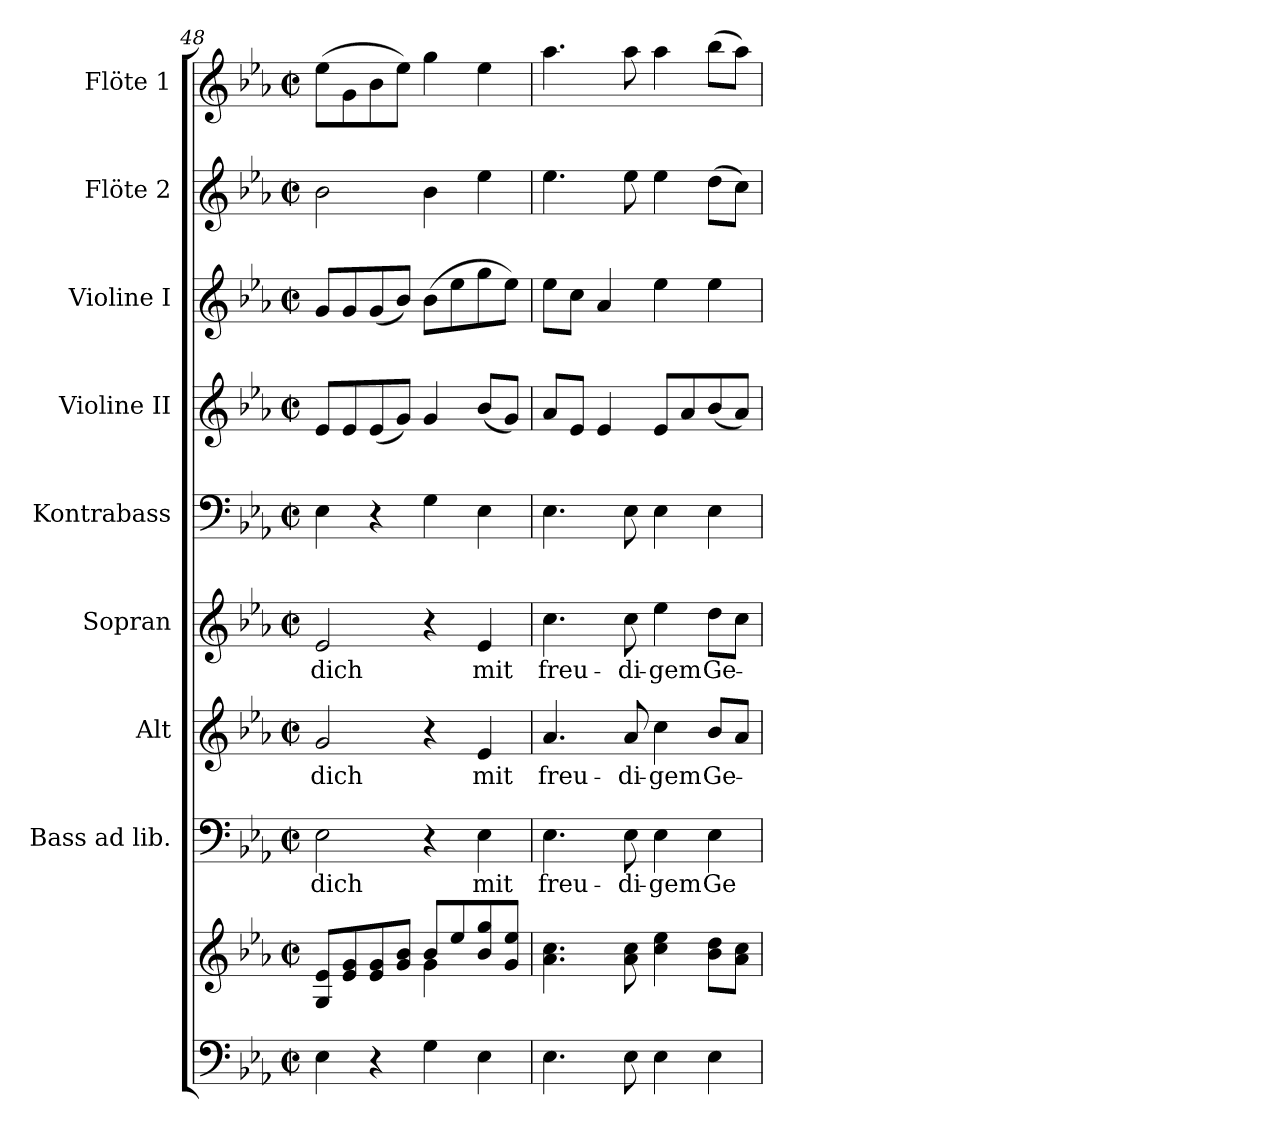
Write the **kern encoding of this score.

**kern	**kern	**kern	**text	**kern	**text	**kern	**text	**kern	**kern	**kern	**kern	**kern
*part9	*part9	*part8	*part8	*part7	*part7	*part6	*part6	*part5	*part4	*part3	*part2	*part1
*staff10	*staff9	*staff8	*staff8	*staff7	*staff7	*staff6	*staff6	*staff5	*staff4	*staff3	*staff2	*staff1
*	*	*I"Bass ad lib.	*	*I"Alt	*	*I"Sopran	*	*I"Kontrabass	*I"Violine II	*I"Violine I	*I"Flöte 2	*I"Flöte 1
*	*	*I'B.	*	*I'A.	*	*I'S.	*	*I'Kb.	*I'Vl. II	*I'Vl. I	*I'Fl. 2	*I'Fl. 1
*clefF4	*clefG2	*clefF4	*	*clefG2	*	*clefG2	*	*clefF4	*clefG2	*clefG2	*clefG2	*clefG2
*	*	*	*	*	*	*	*	*ITrd7c12	*	*	*	*
*k[b-e-a-]	*k[b-e-a-]	*k[b-e-a-]	*	*k[b-e-a-]	*	*k[b-e-a-]	*	*k[b-e-a-]	*k[b-e-a-]	*k[b-e-a-]	*k[b-e-a-]	*k[b-e-a-]
*E-:	*E-:	*E-:	*	*E-:	*	*E-:	*	*E-:	*E-:	*E-:	*E-:	*E-:
*M2/2	*M2/2	*M2/2	*	*M2/2	*	*M2/2	*	*M2/2	*M2/2	*M2/2	*M2/2	*M2/2
*met(c|)	*met(c|)	*met(c|)	*	*met(c|)	*	*met(c|)	*	*met(c|)	*met(c|)	*met(c|)	*met(c|)	*met(c|)
=48	=48	=48	=48	=48	=48	=48	=48	=48	=48	=48	=48	=48
*	*^	*	*	*	*	*	*	*	*	*	*	*
!	!	!	!	!LO:LY:b	!	!LO:LY:b	!	!LO:LY:b	!	!	!	!	!
4E-\	8G/ 8e-/L	2ryy	2E-\	dich	2g/	dich	2e-/	dich	4EE-\	8e-/L	8g/L	2b-\	(>8ee-\L
.	8e-/ 8g/	.	.	.	.	.	.	.	.	8e-/	8g/	.	8g\
4r	8e-/ 8g/	.	.	.	.	.	.	.	4r	(<8e-/	(<8g/	.	8b-\
.	8g/ 8b-/J	.	.	.	.	.	.	.	.	8g/J)	8b-/J)	.	8ee-\J)
4G\	8b-/L	4g\	4r	.	4r	.	4r	.	4GG\	4g/	(>8b-\L	4b-\	4gg\
.	8ee-/	.	.	.	.	.	.	.	.	.	8ee-\	.	.
!	!	!	!	!LO:LY:b	!	!LO:LY:b	!	!LO:LY:b	!	!	!	!	!
4E-\	8b-/ 8gg/	4ryy	4E-\	mit	4e-/	mit	4e-/	mit	4EE-\	(<8b-/L	8gg\	4ee-\	4ee-\
.	8g/ 8ee-/J	.	.	.	.	.	.	.	.	8g/J)	8ee-\J)	.	.
*	*v	*v	*	*	*	*	*	*	*	*	*	*	*
=49	=49	=49	=49	=49	=49	=49	=49	=49	=49	=49	=49	=49
!	!	!	!LO:LY:b	!	!LO:LY:b	!	!LO:LY:b	!	!	!	!	!
4.E-\	4.a-\ 4.cc\	4.E-\	freu-	4.a-/	freu-	4.cc\	freu-	4.EE-\	8a-/L	8ee-\L	4.ee-\	4.aa-\
.	.	.	.	.	.	.	.	.	8e-/J	8cc\J	.	.
.	.	.	.	.	.	.	.	.	4e-/	4a-/	.	.
!	!	!	!LO:LY:b	!	!LO:LY:b	!	!LO:LY:b	!	!	!	!	!
8E-\	8a-\ 8cc\	8E-\	-di-	8a-/	-di-	8cc\	-di-	8EE-\	.	.	8ee-\	8aa-\
!	!	!	!LO:LY:b	!	!LO:LY:b	!	!LO:LY:b	!	!	!	!	!
4E-\	4cc\ 4ee-\	4E-\	-gem	4cc\	-gem	4ee-\	-gem	4EE-\	8e-/L	4ee-\	4ee-\	4aa-\
.	.	.	.	.	.	.	.	.	8a-/	.	.	.
!	!	!	!LO:LY:b	!	!LO:LY:b	!	!LO:LY:b	!	!	!	!	!
4E-\	8b-\ 8dd\L	4E-\	Ge-	8b-/L	Ge-	8dd\L	Ge-	4EE-\	(<8b-/	4ee-\	(>8dd\L	(>8bb-\L
.	8a-\ 8cc\J	.	.	8a-/J	.	8cc\J	.	.	8a-/J)	.	8cc\J)	8aa-\J)
=	=	=	=	=	=	=	=	=	=	=	=	=
*-	*-	*-	*-	*-	*-	*-	*-	*-	*-	*-	*-	*-
